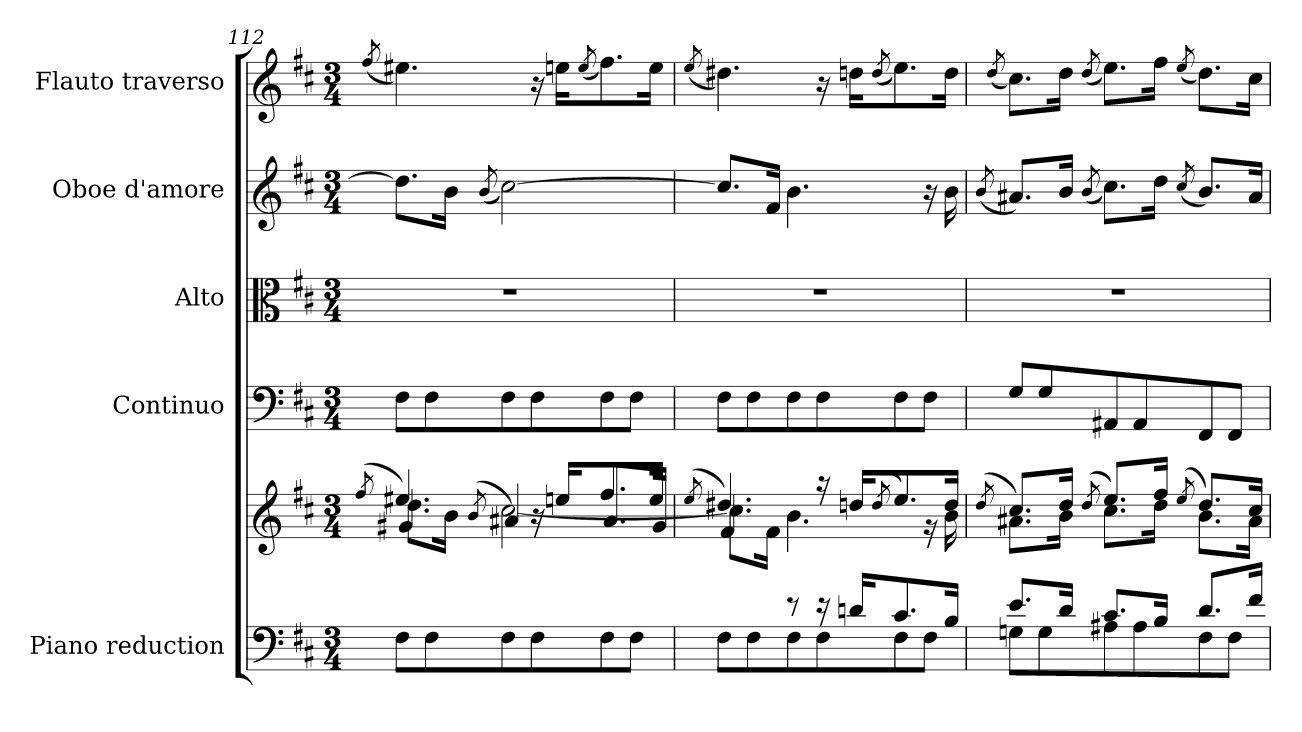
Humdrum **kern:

**kern	**kern	**kern	**kern	**kern	**kern
*part5	*part5	*part4	*part3	*part2	*part1
*staff6	*staff5	*staff4	*staff3	*staff2	*staff1
*I"Piano reduction	*	*I"Continuo	*I"Alto	*I"Oboe d'amore	*I"Flauto traverso
*I'Pno	*	*	*	*I'Ob	*I'Fl
*clefF4	*clefG2	*clefF4	*clefC3	*clefG2	*clefG2
*k[f#c#]	*k[f#c#]	*k[f#c#]	*k[f#c#]	*k[f#c#]	*k[f#c#]
*M3/4	*M3/4	*M3/4	*M3/4	*M3/4	*M3/4
=112	=112	=112	=112	=112	=112
.	(>8qff#/	.	.	.	(8qff#/
*	*^	*	*	*	*
*	*	*^	*	*	*	*
8F#\L	4.ee#X/)	8.dd\L]	4g#X/	8F#\L	2.r	8.dd\L]	4.ee#X\)
8F#\	.	.	.	8F#\	.	.	.
.	.	16b\Jk	.	.	.	16b\Jk	.
.	.	.	(8qb/	.	.	(8qb/	.
8F#\	.	[2cc#\	4a#X/)	8F#\	.	[2cc#\)	.
8F#\	16r	.	.	8F#\	.	.	16r
.	16een/KL	.	.	.	.	.	16een\KL
.	.	.	.	.	.	.	(8qee/
8F#\	8.ff#/	.	8.a#/L	8F#\	.	.	8.ff#\)
8F#\J	.	.	.	8F#\J	.	.	.
.	16ee/Jk	.	16g#/Jk	.	.	.	16ee\Jk
=113	=113	=113	=113	=113	=113	=113	=113
.	(>8qee/	.	.	.	.	.	(8qee/
*^	*	*	*	*	*	*	*
4ryy	8F#\L	4.dd#X/)	8.cc#\L]	4f#/	8F#\L	2.r	8.cc#/L]	4.dd#X\)
.	8F#\	.	.	.	8F#\	.	.	.
.	.	.	16f#\Jk	.	.	.	16f#/Jk	.
8r	8F#\	.	4.b\	2ryy	8F#\	.	4.b\	.
16r	8F#\	16r	.	.	8F#\	.	.	16r
16dn/KL	.	16ddn/KL	.	.	.	.	.	16ddn\KL
.	.	(8qdd/	.	.	.	.	.	(8qdd/
8.c#/	8F#\	8.ee/)	.	.	8F#\	.	.	8.ee\)
.	8F#\J	.	16r	.	8F#\J	.	16r	.
16B/Jk	.	16dd/Jk	16b\	.	.	.	16b\	16dd\Jk
*	*	*v	*v	*v	*	*	*	*
!!LO:LB:g=z
=114	=114	=114	=114	=114	=114	=114
.	.	(>8qdd/	.	.	(8qb/	(8qdd/
*	*	*^	*	*	*	*
8.e/L	8Gn\L	8.cc#/L)	8.a#X\L	8G/L	2.r	8.a#X/L)	8.cc#\L)
.	8G\	.	.	8G/	.	.	.
16d/Jk	.	16dd/Jk	16b\Jk	.	.	16b/Jk	16dd\Jk
.	.	(8qdd/	.	.	.	(8qb/	(8qdd/
8.c#/L	8A#X\	8.ee/L)	8.cc#\L	8AA#X/	.	8.cc#\L)	8.ee\L)
.	8A#\	.	.	8AA#/	.	.	.
16B/Jk	.	16ff#/Jk	16dd\Jk	.	.	16dd\Jk	16ff#\Jk
.	.	(8qee/	.	.	.	(8qcc#/	(8qee/
8.d/L	8F#\	8.dd/L)	8.b\L	8FF#/	.	8.b/L)	8.dd\L)
.	8F#\J	.	.	8FF#/J	.	.	.
16f#/Jk	.	16cc#/Jk	16a#\Jk	.	.	16a#/Jk	16cc#\Jk
*v	*v	*	*	*	*	*	*
*	*v	*v	*	*	*	*
=	=	=	=	=	=
*-	*-	*-	*-	*-	*-
